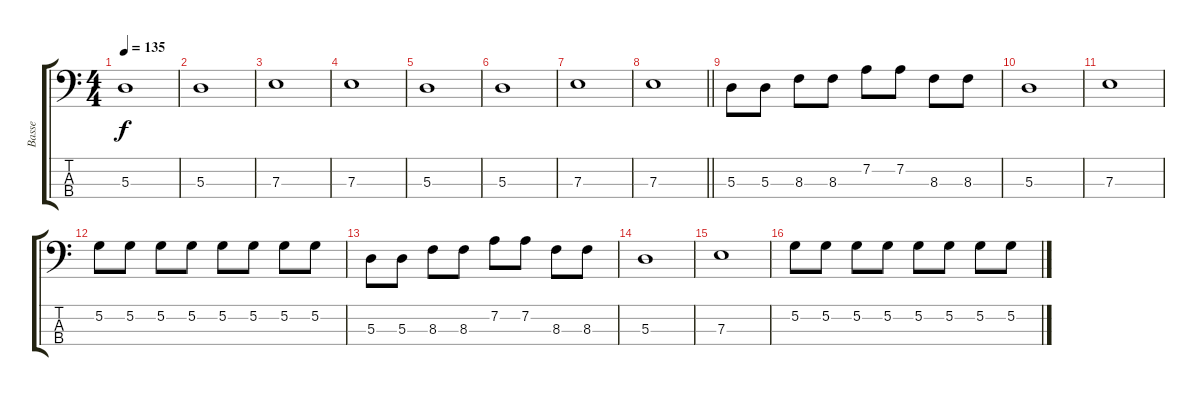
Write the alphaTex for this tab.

\track ("Basse" "Basse") {instrument electricbassfinger}
\staff {score tabs}
\tuning (G2 D2 A1 E1) {hide}
\ts (4 4)
\tempo 135
\clef f4
\ks c
5.3.1{dy f} |
5.3.1 |
7.3.1 |
7.3.1 |
5.3.1 |
5.3.1 |
7.3.1 |
\barLineRight lightlight
7.3.1 |
5.3.8 5.3.8 8.3.8 8.3.8 7.2.8 7.2.8 8.3.8 8.3.8 |
5.3.1 |
7.3.1 |
5.2.8 5.2.8 5.2.8 5.2.8 5.2.8 5.2.8 5.2.8 5.2.8 |
5.3.8 5.3.8 8.3.8 8.3.8 7.2.8 7.2.8 8.3.8 8.3.8 |
5.3.1 |
7.3.1 |
5.2.8 5.2.8 5.2.8 5.2.8 5.2.8 5.2.8 5.2.8 5.2.8
